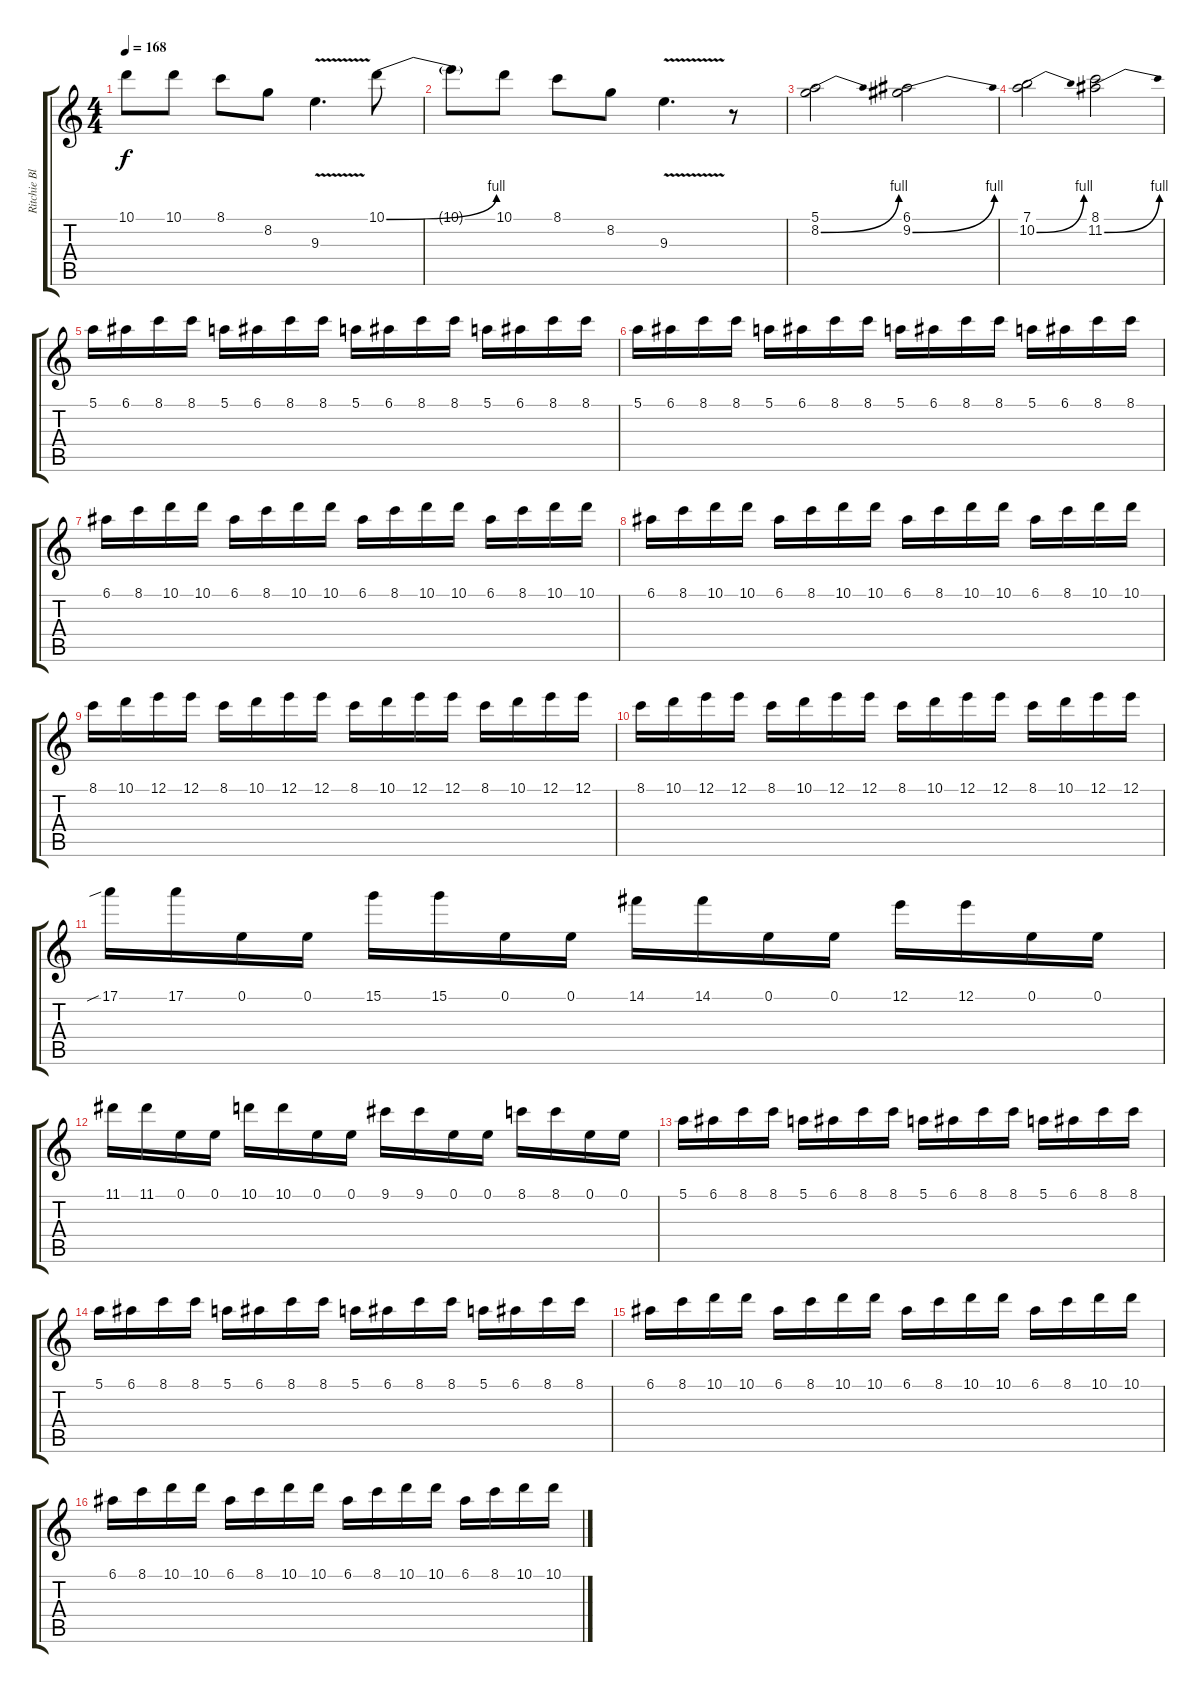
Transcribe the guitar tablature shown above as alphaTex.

\track ("Ritchie Blackmore (lead)" "Ritchie Bl") {instrument distortionguitar}
\staff {score tabs}
\tuning (E4 B3 G3 D3 A2 E2) {hide}
\ts (4 4)
\tempo 168
\clef g2
\ks c
10.1{t}.8{dy f} 10.1.8 8.1.8 8.2.8 9.3{v}.4{d} 10.1{be (bend 0 0 60 4)}.8 |
10.1{t}.8 10.1.8 8.1.8 8.2.8 9.3{v}.4{d} r.8 |
(5.1 8.2{be (bend 0 0 60 4)}).2 (6.1 9.2{be (bend 0 0 60 4)}).2 |
(7.1 10.2{be (bend 0 0 60 4)}).2 (8.1 11.2{be (bend 0 0 60 4)}).2 |
5.1.16 6.1.16 8.1.16 8.1.16 5.1.16 6.1.16 8.1.16 8.1.16 5.1.16 6.1.16 8.1.16 8.1.16 5.1.16 6.1.16 8.1.16 8.1.16 |
5.1.16 6.1.16 8.1.16 8.1.16 5.1.16 6.1.16 8.1.16 8.1.16 5.1.16 6.1.16 8.1.16 8.1.16 5.1.16 6.1.16 8.1.16 8.1.16 |
6.1.16 8.1.16 10.1.16 10.1.16 6.1.16 8.1.16 10.1.16 10.1.16 6.1.16 8.1.16 10.1.16 10.1.16 6.1.16 8.1.16 10.1.16 10.1.16 |
6.1.16 8.1.16 10.1.16 10.1.16 6.1.16 8.1.16 10.1.16 10.1.16 6.1.16 8.1.16 10.1.16 10.1.16 6.1.16 8.1.16 10.1.16 10.1.16 |
8.1.16 10.1.16 12.1.16 12.1.16 8.1.16 10.1.16 12.1.16 12.1.16 8.1.16 10.1.16 12.1.16 12.1.16 8.1.16 10.1.16 12.1.16 12.1.16 |
8.1.16 10.1.16 12.1.16 12.1.16 8.1.16 10.1.16 12.1.16 12.1.16 8.1.16 10.1.16 12.1.16 12.1.16 8.1.16 10.1.16 12.1.16 12.1.16 |
17.1{sib}.16 17.1.16 0.1.16 0.1.16 15.1.16 15.1.16 0.1.16 0.1.16 14.1.16 14.1.16 0.1.16 0.1.16 12.1.16 12.1.16 0.1.16 0.1.16 |
11.1.16 11.1.16 0.1.16 0.1.16 10.1.16 10.1.16 0.1.16 0.1.16 9.1.16 9.1.16 0.1.16 0.1.16 8.1.16 8.1.16 0.1.16 0.1.16 |
5.1.16 6.1.16 8.1.16 8.1.16 5.1.16 6.1.16 8.1.16 8.1.16 5.1.16 6.1.16 8.1.16 8.1.16 5.1.16 6.1.16 8.1.16 8.1.16 |
5.1.16 6.1.16 8.1.16 8.1.16 5.1.16 6.1.16 8.1.16 8.1.16 5.1.16 6.1.16 8.1.16 8.1.16 5.1.16 6.1.16 8.1.16 8.1.16 |
6.1.16 8.1.16 10.1.16 10.1.16 6.1.16 8.1.16 10.1.16 10.1.16 6.1.16 8.1.16 10.1.16 10.1.16 6.1.16 8.1.16 10.1.16 10.1.16 |
6.1.16 8.1.16 10.1.16 10.1.16 6.1.16 8.1.16 10.1.16 10.1.16 6.1.16 8.1.16 10.1.16 10.1.16 6.1.16 8.1.16 10.1.16 10.1.16
